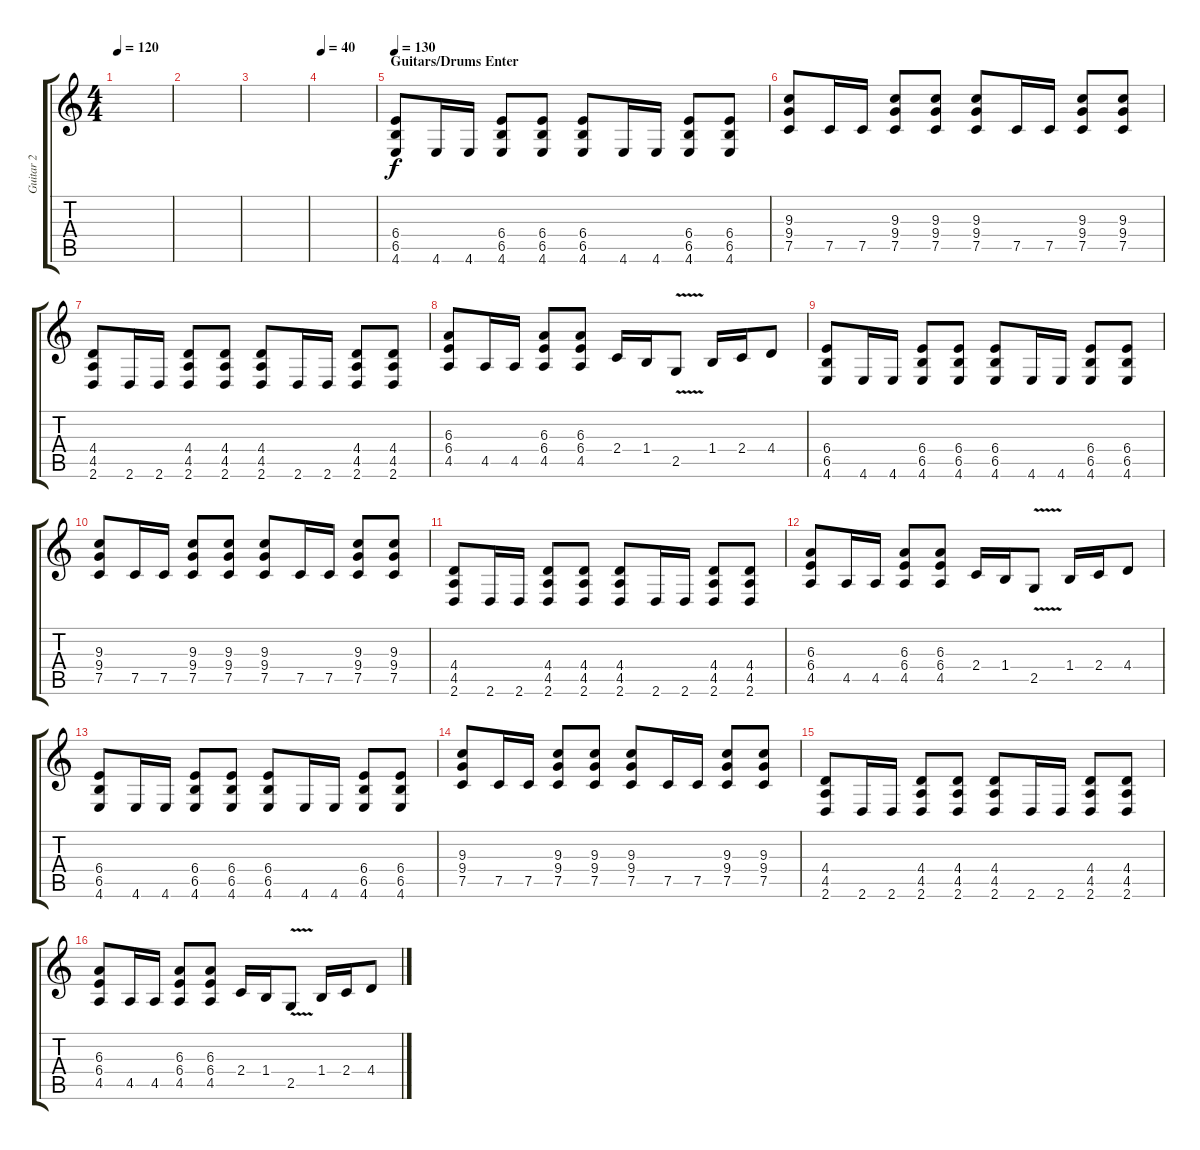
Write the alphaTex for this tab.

\track ("Guitar 2" "Guitar 2") {instrument distortionguitar}
\staff {score tabs}
\tuning (C4 G3 Eb3 Bb2 F2 C2) {hide}
\ts (4 4)
\tempo 120
\clef g2
\ks c
|
|
|
\tempo 40
|
\section ("" "Guitars/Drums Enter")
\tempo 130
(6.4 6.5 4.6).8 4.6.16 4.6.16 (6.4 6.5 4.6).8 (6.4 6.5 4.6).8 (6.4 6.5 4.6).8 4.6.16 4.6.16 (6.4 6.5 4.6).8 (6.4 6.5 4.6).8 |
(9.3 9.4 7.5).8 7.5.16 7.5.16 (9.3 9.4 7.5).8 (9.3 9.4 7.5).8 (9.3 9.4 7.5).8 7.5.16 7.5.16 (9.3 9.4 7.5).8 (9.3 9.4 7.5).8 |
(4.4 4.5 2.6).8 2.6.16 2.6.16 (4.4 4.5 2.6).8 (4.4 4.5 2.6).8 (4.4 4.5 2.6).8 2.6.16 2.6.16 (4.4 4.5 2.6).8 (4.4 4.5 2.6).8 |
(6.3 6.4 4.5).8 4.5.16 4.5.16 (6.3 6.4 4.5).8 (6.3 6.4 4.5).8 2.4.16 1.4.16 2.5{v}.8 1.4.16 2.4.16 4.4.8 |
(6.4 6.5 4.6).8 4.6.16 4.6.16 (6.4 6.5 4.6).8 (6.4 6.5 4.6).8 (6.4 6.5 4.6).8 4.6.16 4.6.16 (6.4 6.5 4.6).8 (6.4 6.5 4.6).8 |
(9.3 9.4 7.5).8 7.5.16 7.5.16 (9.3 9.4 7.5).8 (9.3 9.4 7.5).8 (9.3 9.4 7.5).8 7.5.16 7.5.16 (9.3 9.4 7.5).8 (9.3 9.4 7.5).8 |
(4.4 4.5 2.6).8 2.6.16 2.6.16 (4.4 4.5 2.6).8 (4.4 4.5 2.6).8 (4.4 4.5 2.6).8 2.6.16 2.6.16 (4.4 4.5 2.6).8 (4.4 4.5 2.6).8 |
(6.3 6.4 4.5).8 4.5.16 4.5.16 (6.3 6.4 4.5).8 (6.3 6.4 4.5).8 2.4.16 1.4.16 2.5{v}.8 1.4.16 2.4.16 4.4.8 |
(6.4 6.5 4.6).8 4.6.16 4.6.16 (6.4 6.5 4.6).8 (6.4 6.5 4.6).8 (6.4 6.5 4.6).8 4.6.16 4.6.16 (6.4 6.5 4.6).8 (6.4 6.5 4.6).8 |
(9.3 9.4 7.5).8 7.5.16 7.5.16 (9.3 9.4 7.5).8 (9.3 9.4 7.5).8 (9.3 9.4 7.5).8 7.5.16 7.5.16 (9.3 9.4 7.5).8 (9.3 9.4 7.5).8 |
(4.4 4.5 2.6).8 2.6.16 2.6.16 (4.4 4.5 2.6).8 (4.4 4.5 2.6).8 (4.4 4.5 2.6).8 2.6.16 2.6.16 (4.4 4.5 2.6).8 (4.4 4.5 2.6).8 |
(6.3 6.4 4.5).8 4.5.16 4.5.16 (6.3 6.4 4.5).8 (6.3 6.4 4.5).8 2.4.16 1.4.16 2.5{v}.8 1.4.16 2.4.16 4.4.8
